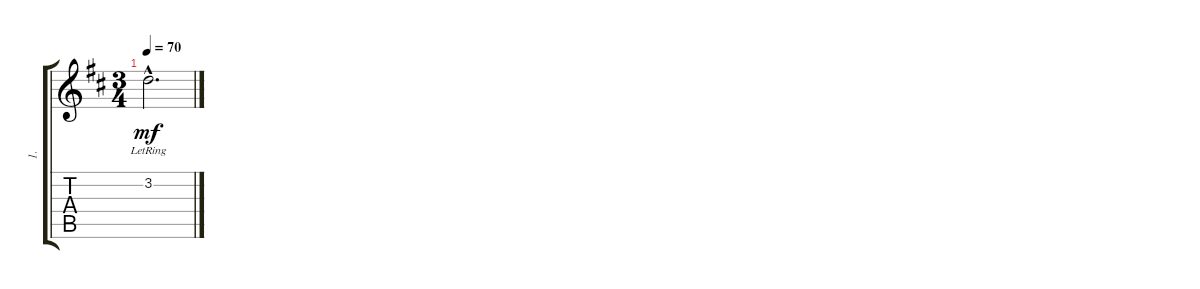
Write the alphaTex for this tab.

\track ("1." "1.") {instrument acousticguitarnylon}
\staff {score tabs}
\tuning (E4 B3 G3 D3 A2 E2) {hide}
\ts (3 4)
\tempo 70
\clef g2
\ks d
3.2{hac lr}.2{d dy mf}
